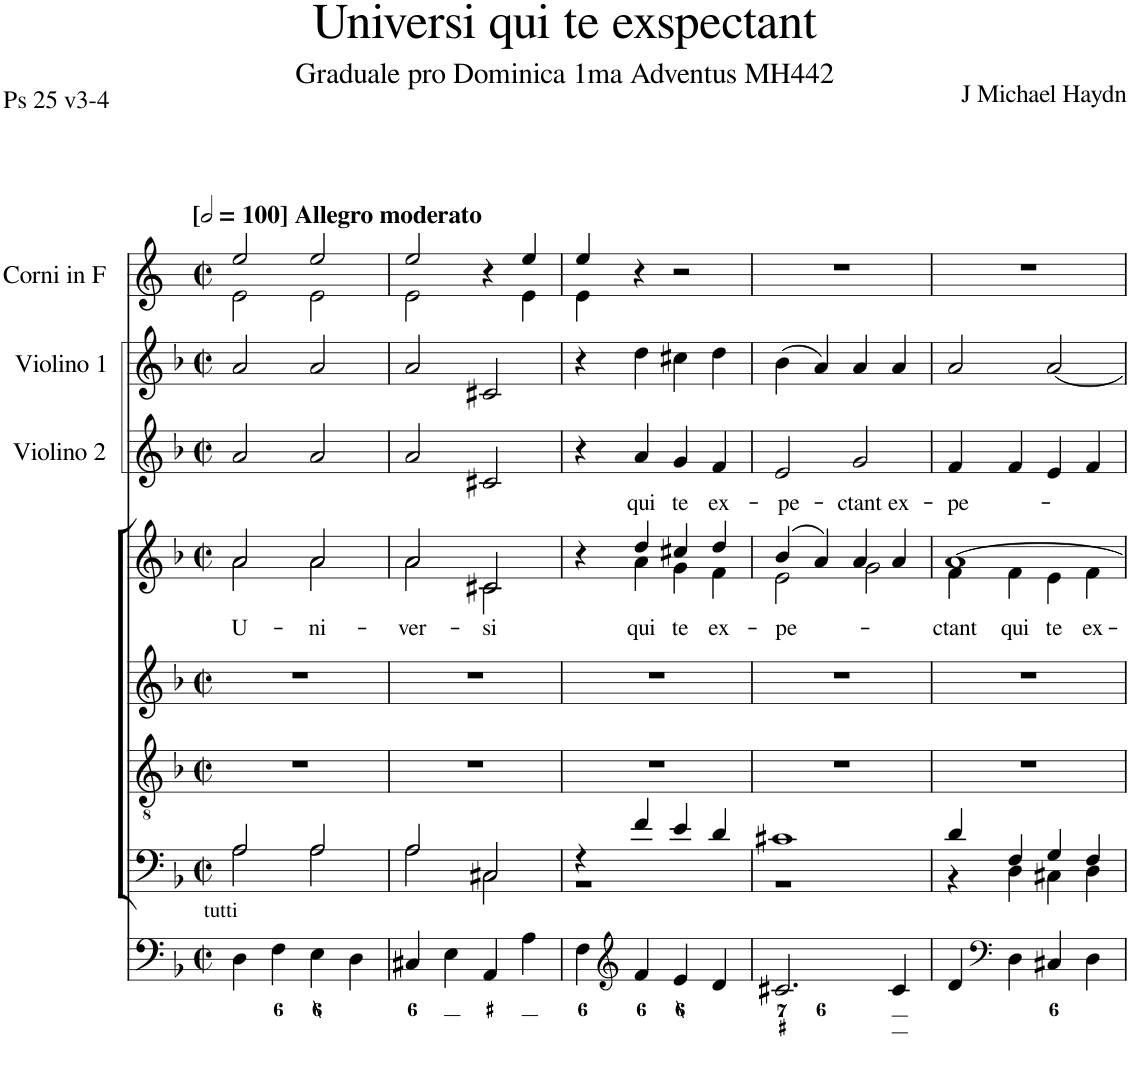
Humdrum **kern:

**kern	**kern	**kern	**kern	**kern	**text	**kern	**kern	**kern
*part8	*part7	*part6	*part5	*part4	*part4	*part3	*part2	*part1
*staff8	*staff7	*staff6	*staff5	*staff4	*staff4	*staff3	*staff2	*staff1
*I"Organ	*I"Voice	*I"Tenor	*I"Alto	*I"Voice	*	*I"Violino 2	*I"Violino 1	*I"Corni in F
*	*	*	*	*	*	*I'Vln	*I'Vln	*
*clefF4	*clefF4	*clefGv2	*clefG2	*clefG2	*	*clefG2	*clefG2	*clefG2
*	*	*	*	*	*	*	*	*Trd4c7
*k[b-]	*k[b-]	*k[b-]	*k[b-]	*k[b-]	*	*k[b-]	*k[b-]	*k[]
*M2/2	*M2/2	*M2/2	*M2/2	*M2/2	*	*M2/2	*M2/2	*M2/2
*met(c|)	*met(c|)	*met(c|)	*met(c|)	*met(c|)	*	*met(c|)	*met(c|)	*met(c|)
*MM200	*MM200	*MM200	*MM200	*MM200	*	*MM200	*MM200	*MM200
=1	=1	=1	=1	=1	=1	=1	=1	=1
*	*^	*	*	*	*	*	*	*
!	!	!	!	!	!	!	!	!	!LO:TX:a:B:t=[
!	!	!	!	!	!	!	!	!	!LO:TX:a:B:t=] Allegro moderato
!LO:TX:a:t=tutti	!	!	!	!	!	!	!	!	!
!	!	!	!	!	!	!LO:LY:b	!	!	!
*	*	*	*	*	*^	*	*	*	*^
4D\	2A/	2A\	1r	1r	2a/	2a\	U-	2a/	2a/	2ee/	2e\
4F\	.	.	.	.	.	.	.	.	.	.	.
!	!	!	!	!	!	!	!LO:LY:b	!	!	!	!
4E\	2A/	2A\	.	.	2a/	2a\	-ni-	2a/	2a/	2ee/	2e\
4D\	.	.	.	.	.	.	.	.	.	.	.
=2	=2	=2	=2	=2	=2	=2	=2	=2	=2	=2	=2
!	!	!	!	!	!	!	!LO:LY:b	!	!	!	!
4C#X/	2A/	2A\	1r	1r	2a/	2a\	-ver-	2a/	2a/	2ee/	2e\
4E\	.	.	.	.	.	.	.	.	.	.	.
!	!	!	!	!	!	!	!LO:LY:b	!	!	!	!
4AA/	2C#X/	2C#\	.	.	2c#X/	2c#\	-si	2c#X/	2c#X/	4r	4ryy
4A\	.	.	.	.	.	.	.	.	.	4ee/	4e\
=3	=3	=3	=3	=3	=3	=3	=3	=3	=3	=3	=3
4F\	4r	1r	1r	1r	4r	4ryy	.	4r	4r	4ee/	4e\
*clefG2	*	*	*	*	*	*	*	*	*	*	*
!	!	!	!	!	!	!	!LO:LY:a	!	!	!	!
!	!	!	!	!	!	!	!LO:LY:b	!	!	!	!
4f/	4f/	.	.	.	4dd/	4a\	qui	4a/	4dd\	4r	2.ryy
!	!	!	!	!	!	!	!LO:LY:a	!	!	!	!
!	!	!	!	!	!	!	!LO:LY:b	!	!	!	!
4e/	4e/	.	.	.	4cc#X/	4g\	te	4g/	4cc#X\	2r	.
!	!	!	!	!	!	!	!LO:LY:a	!	!	!	!
!	!	!	!	!	!	!	!LO:LY:b	!	!	!	!
4d/	4d/	.	.	.	4dd/	4f\	ex-	4f/	4dd\	.	.
*	*	*	*	*	*	*	*	*	*	*v	*v
=4	=4	=4	=4	=4	=4	=4	=4	=4	=4	=4
!	!	!	!	!	!	!	!LO:LY:a	!	!	!
!	!	!	!	!	!	!	!LO:LY:b	!	!	!
2.c#X/	1c#X	1r	1r	1r	(4b-/	2e\	-pe-	2e/	(4b-\	1r
.	.	.	.	.	4a/)	.	.	.	4a/)	.
!	!	!	!	!	!	!	!LO:LY:a	!	!	!
.	.	.	.	.	4a/	2g\	-ctant	2g/	4a/	.
!	!	!	!	!	!	!	!LO:LY:a	!	!	!
4c#/	.	.	.	.	4a/	.	ex-	.	4a/	.
=5	=5	=5	=5	=5	=5	=5	=5	=5	=5	=5
!	!	!	!	!	!	!	!LO:LY:a	!	!	!
!	!	!	!	!	!	!	!LO:LY:b	!	!	!
4d/	4d/	4r	1r	1r	[1a	4f\	-ctant	4f/	2a/	1r
*clefF4	*	*	*	*	*	*	*	*	*	*
!	!	!	!	!	!	!	!LO:LY:b	!	!	!
4D\	4F/	4D\	.	.	.	4f\	qui	4f/	.	.
!	!	!	!	!	!	!	!LO:LY:b	!	!	!
4C#X/	4G/	4C#X\	.	.	.	4e\	te	4e/	[2a/	.
!	!	!	!	!	!	!	!LO:LY:b	!	!	!
4D\	4F/	4D\	.	.	.	4f\	ex-	4f/	.	.
*	*v	*v	*	*	*v	*v	*	*	*	*
=	=	=	=	=	=	=	=	=
*-	*-	*-	*-	*-	*-	*-	*-	*-
